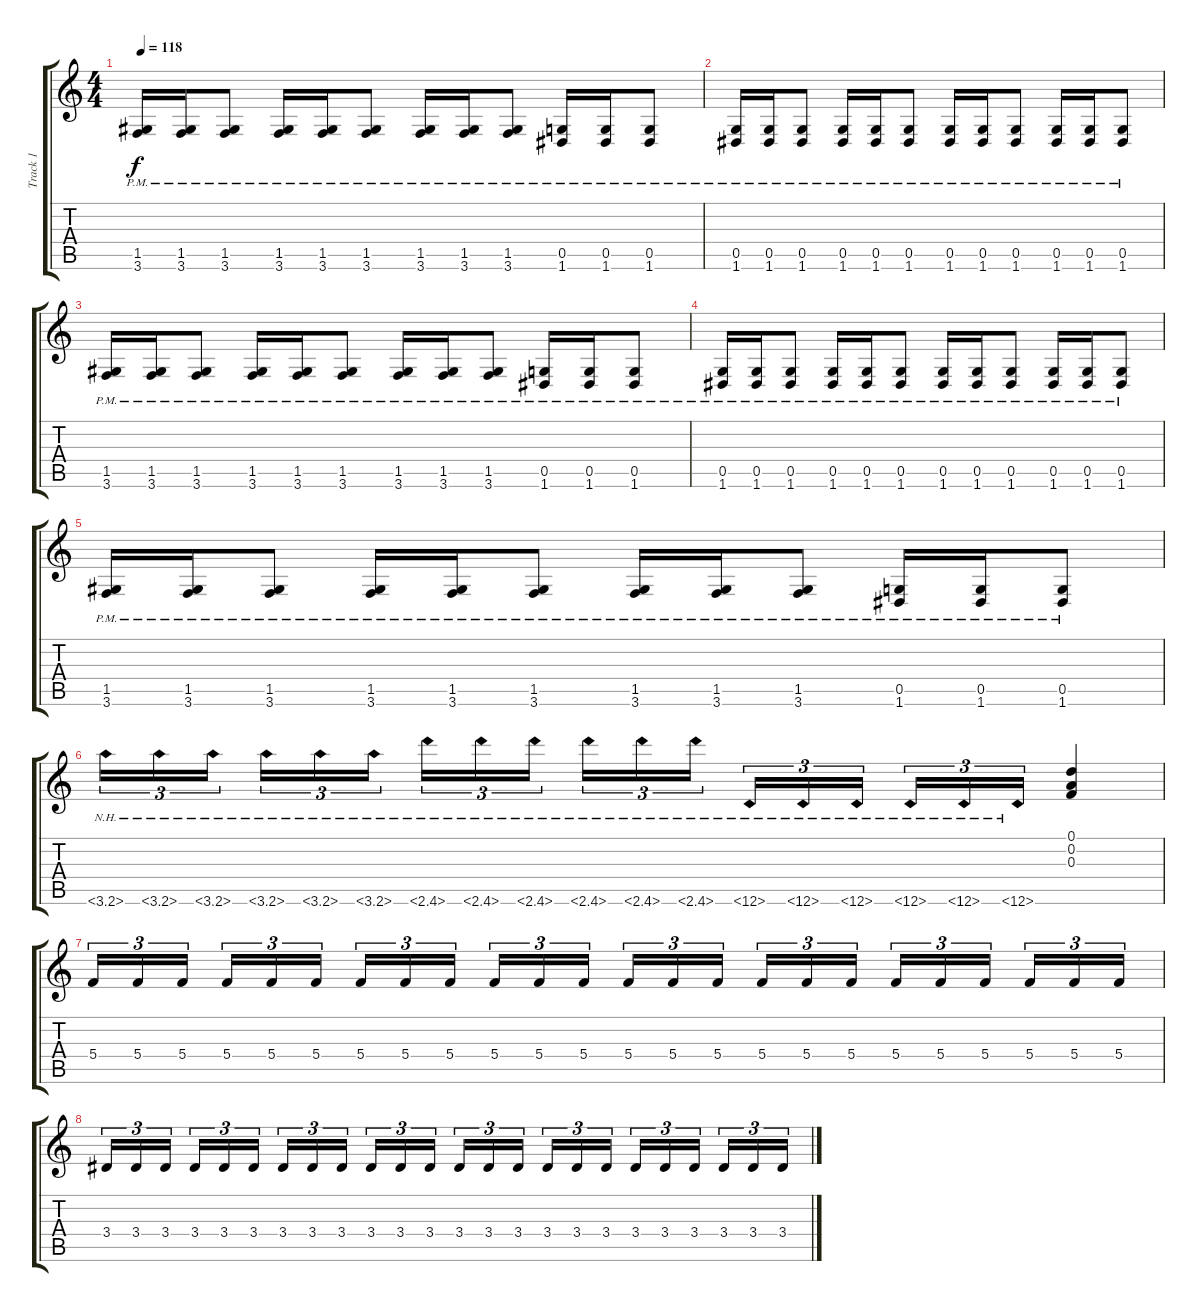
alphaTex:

\track ("Track 1" "Track 1") {instrument overdrivenguitar}
\staff {score tabs}
\tuning (D4 A3 F3 C3 G2 D2) {hide}
\ts (4 4)
\tempo 118
\clef g2
\ks c
(1.5{pm} 3.6{pm}).16{dy f} (1.5{pm} 3.6{pm}).16 (1.5{pm} 3.6{pm}).8 (1.5{pm} 3.6{pm}).16 (1.5{pm} 3.6{pm}).16 (1.5{pm} 3.6{pm}).8 (1.5{pm} 3.6{pm}).16 (1.5{pm} 3.6{pm}).16 (1.5{pm} 3.6{pm}).8 (0.5{pm} 1.6{pm}).16 (0.5{pm} 1.6{pm}).16 (0.5{pm} 1.6{pm}).8 |
(0.5{pm} 1.6{pm}).16 (0.5{pm} 1.6{pm}).16 (0.5{pm} 1.6{pm}).8 (0.5{pm} 1.6{pm}).16 (0.5{pm} 1.6{pm}).16 (0.5{pm} 1.6{pm}).8 (0.5{pm} 1.6{pm}).16 (0.5{pm} 1.6{pm}).16 (0.5{pm} 1.6{pm}).8 (0.5{pm} 1.6{pm}).16 (0.5{pm} 1.6{pm}).16 (0.5{pm} 1.6{pm}).8 |
(1.5{pm} 3.6{pm}).16 (1.5{pm} 3.6{pm}).16 (1.5{pm} 3.6{pm}).8 (1.5{pm} 3.6{pm}).16 (1.5{pm} 3.6{pm}).16 (1.5{pm} 3.6{pm}).8 (1.5{pm} 3.6{pm}).16 (1.5{pm} 3.6{pm}).16 (1.5{pm} 3.6{pm}).8 (0.5{pm} 1.6{pm}).16 (0.5{pm} 1.6{pm}).16 (0.5{pm} 1.6{pm}).8 |
(0.5{pm} 1.6{pm}).16 (0.5{pm} 1.6{pm}).16 (0.5{pm} 1.6{pm}).8 (0.5{pm} 1.6{pm}).16 (0.5{pm} 1.6{pm}).16 (0.5{pm} 1.6{pm}).8 (0.5{pm} 1.6{pm}).16 (0.5{pm} 1.6{pm}).16 (0.5{pm} 1.6{pm}).8 (0.5{pm} 1.6{pm}).16 (0.5{pm} 1.6{pm}).16 (0.5{pm} 1.6{pm}).8 |
(1.5{pm} 3.6{pm}).16 (1.5{pm} 3.6{pm}).16 (1.5{pm} 3.6{pm}).8 (1.5{pm} 3.6{pm}).16 (1.5{pm} 3.6{pm}).16 (1.5{pm} 3.6{pm}).8 (1.5{pm} 3.6{pm}).16 (1.5{pm} 3.6{pm}).16 (1.5{pm} 3.6{pm}).8 (0.5{pm} 1.6{pm}).16 (0.5{pm} 1.6{pm}).16 (0.5{pm} 1.6{pm}).8 |
3.6{nh}.16{tu (3 2)} 3.6{nh}.16{tu (3 2)} 3.6{nh}.16{tu (3 2) beam splitsecondary} 3.6{nh}.16{tu (3 2)} 3.6{nh}.16{tu (3 2)} 3.6{nh}.16{tu (3 2)} 2.6{nh}.16{tu (3 2)} 2.6{nh}.16{tu (3 2)} 2.6{nh}.16{tu (3 2) beam splitsecondary} 2.6{nh}.16{tu (3 2)} 2.6{nh}.16{tu (3 2)} 2.6{nh}.16{tu (3 2)} 1.6{nh}.16{tu (3 2)} 1.6{nh}.16{tu (3 2)} 1.6{nh}.16{tu (3 2) beam splitsecondary} 1.6{nh}.16{tu (3 2)} 1.6{nh}.16{tu (3 2)} 1.6{nh}.16{tu (3 2)} (0.1 0.2 0.3).4 |
5.4.16{tu (3 2) volume 9} 5.4.16{tu (3 2)} 5.4.16{tu (3 2) beam splitsecondary} 5.4.16{tu (3 2)} 5.4.16{tu (3 2)} 5.4.16{tu (3 2)} 5.4.16{tu (3 2)} 5.4.16{tu (3 2)} 5.4.16{tu (3 2) beam splitsecondary} 5.4.16{tu (3 2)} 5.4.16{tu (3 2)} 5.4.16{tu (3 2)} 5.4.16{tu (3 2)} 5.4.16{tu (3 2)} 5.4.16{tu (3 2) beam splitsecondary} 5.4.16{tu (3 2)} 5.4.16{tu (3 2)} 5.4.16{tu (3 2)} 5.4.16{tu (3 2)} 5.4.16{tu (3 2)} 5.4.16{tu (3 2) beam splitsecondary} 5.4.16{tu (3 2)} 5.4.16{tu (3 2)} 5.4.16{tu (3 2)} |
3.4.16{tu (3 2)} 3.4.16{tu (3 2)} 3.4.16{tu (3 2) beam splitsecondary} 3.4.16{tu (3 2)} 3.4.16{tu (3 2)} 3.4.16{tu (3 2)} 3.4.16{tu (3 2)} 3.4.16{tu (3 2)} 3.4.16{tu (3 2) beam splitsecondary} 3.4.16{tu (3 2)} 3.4.16{tu (3 2)} 3.4.16{tu (3 2)} 3.4.16{tu (3 2)} 3.4.16{tu (3 2)} 3.4.16{tu (3 2) beam splitsecondary} 3.4.16{tu (3 2)} 3.4.16{tu (3 2)} 3.4.16{tu (3 2)} 3.4.16{tu (3 2)} 3.4.16{tu (3 2)} 3.4.16{tu (3 2) beam splitsecondary} 3.4.16{tu (3 2)} 3.4.16{tu (3 2)} 3.4.16{tu (3 2)}
